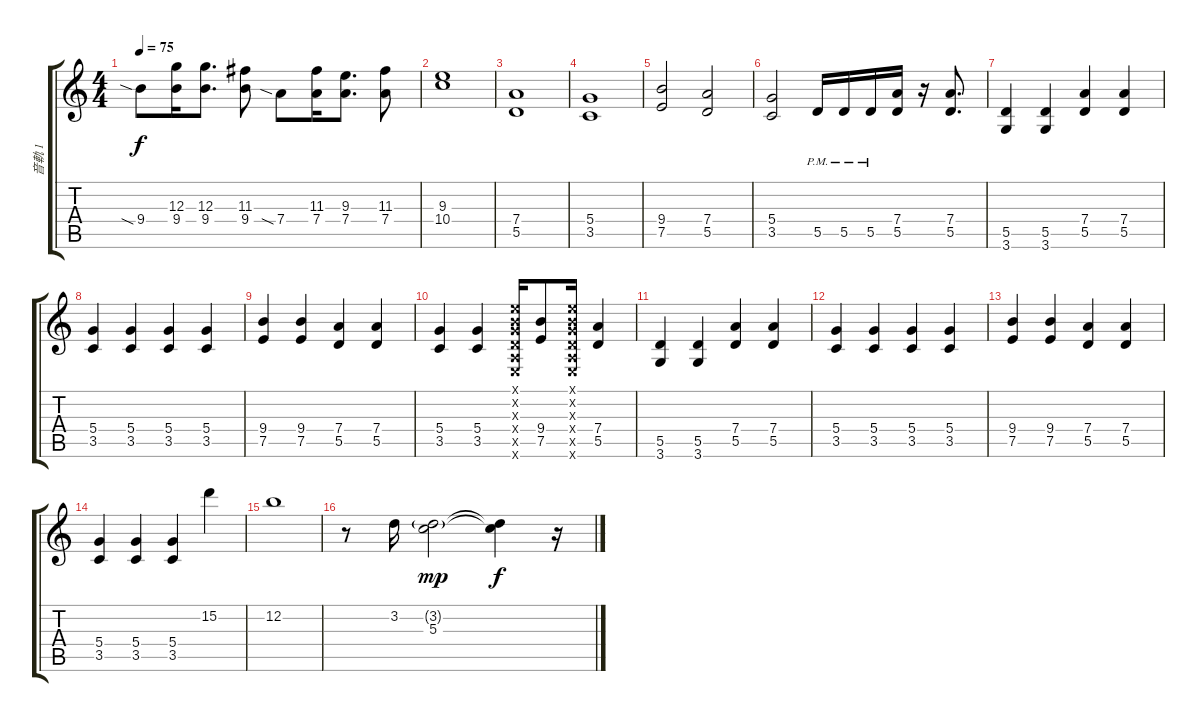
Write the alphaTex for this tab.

\track ("音軌 1" "音軌 1") {instrument overdrivenguitar}
\staff {score tabs}
\tuning (E4 B3 G3 D3 A2 E2) {hide}
\ts (4 4)
\tempo 75
\clef g2
\ks c
9.4{sia}.8{dy f} (12.3 9.4).16 (12.3 9.4).8{d} (11.3 9.4).8 7.4{sia}.8 (11.3 7.4).16 (9.3 7.4).8{d} (11.3 7.4).8 |
(9.3 10.4).1 |
(7.4 5.5).1 |
(5.4 3.5).1 |
(9.4 7.5).2 (7.4 5.5).2 |
(5.4 3.5).2 5.5{pm}.16 5.5{pm}.16 5.5{pm}.16 (7.4 5.5).16 r.16 (7.4 5.5).8{d} |
(5.5 3.6).4 (5.5 3.6).4 (7.4 5.5).4 (7.4 5.5).4 |
(5.4 3.5).4 (5.4 3.5).4 (5.4 3.5).4 (5.4 3.5).4 |
(9.4 7.5).4 (9.4 7.5).4 (7.4 5.5).4 (7.4 5.5).4 |
(5.4 3.5).4 (5.4 3.5).4 (0.1{x} 0.2{x} 0.3{x} 0.4{x} 0.5{x} 0.6{x}).16 (9.4 7.5).8 (0.1{x} 0.2{x} 0.3{x} 0.4{x} 0.5{x} 0.6{x}).16 (7.4 5.5).4 |
(5.5 3.6).4 (5.5 3.6).4 (7.4 5.5).4 (7.4 5.5).4 |
(5.4 3.5).4 (5.4 3.5).4 (5.4 3.5).4 (5.4 3.5).4 |
(9.4 7.5).4 (9.4 7.5).4 (7.4 5.5).4 (7.4 5.5).4 |
(5.4 3.5).4 (5.4 3.5).4 (5.4 3.5).4 15.2.4 |
12.2.1 |
r.8 3.2.16 (3.2{g} 5.3).2{dy mp} (3.2{t} 5.3{t}).4{dy f} r.16
